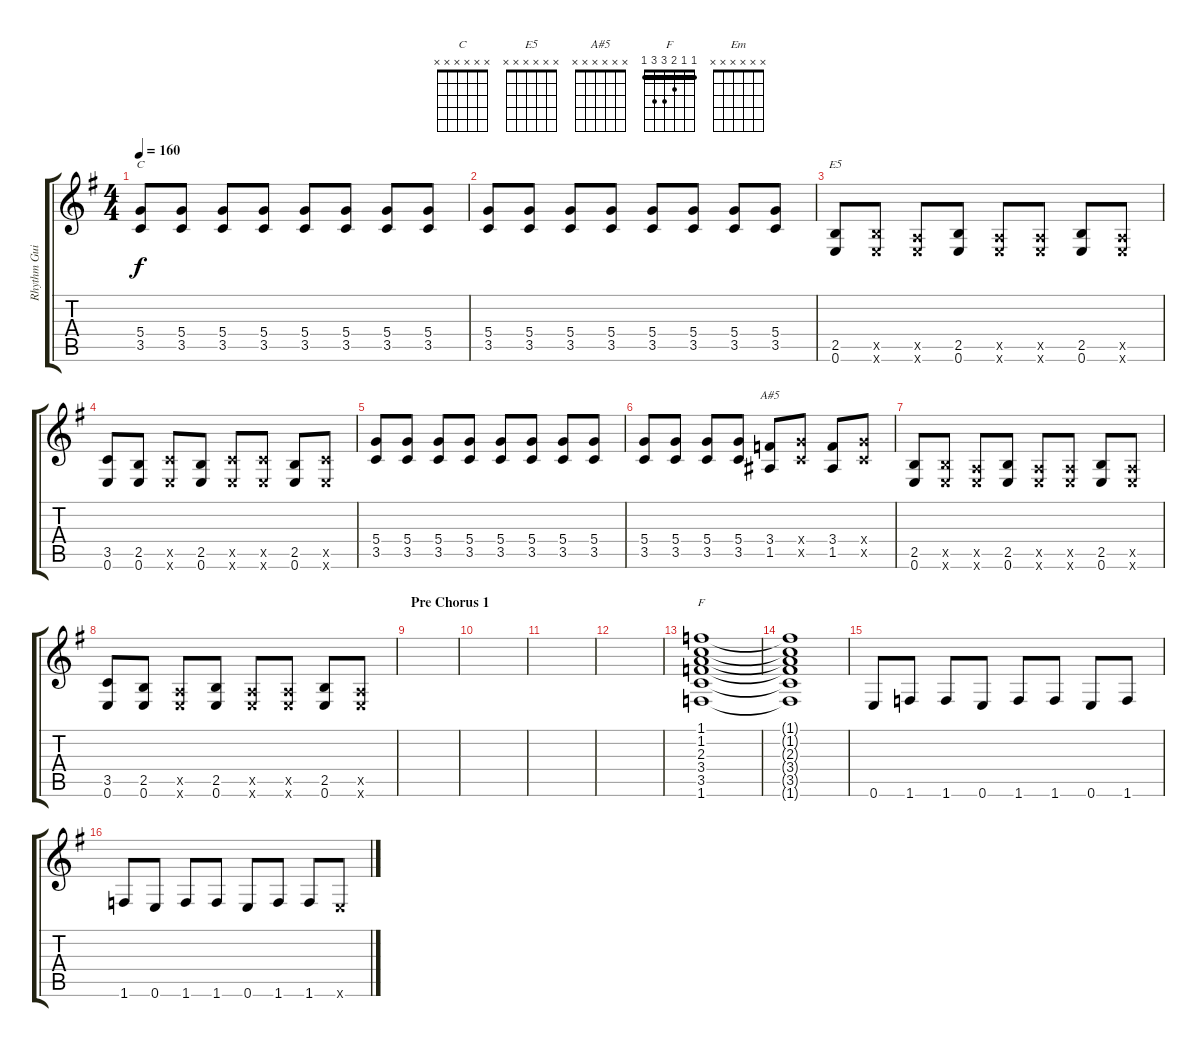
\track ("Rhythm Guitar (Shahram Sherbaf)" "Rhythm Gui") {instrument overdrivenguitar}
\staff {score tabs}
\tuning (E4 B3 G3 D3 A2 E2) {hide}
\chord ("C" x x x x x x)
\chord ("E5" x x x x x x)
\chord ("A#5" x x x x x x)
\chord ("F" x x x x x x)
\chord ("Em" x x x x x x)
\chord ("F" 1 1 2 3 3 1) {barre 1}
\ts (4 4)
\tempo 160
\clef g2
\ks eminor
(5.4 3.5).8{ch "C" dy f} (5.4 3.5).8 (5.4 3.5).8 (5.4 3.5).8 (5.4 3.5).8 (5.4 3.5).8 (5.4 3.5).8 (5.4 3.5).8 |
(5.4 3.5).8 (5.4 3.5).8 (5.4 3.5).8 (5.4 3.5).8 (5.4 3.5).8 (5.4 3.5).8 (5.4 3.5).8 (5.4 3.5).8 |
(2.5 0.6).8{ch "E5"} (2.5{x} 0.6{x}).8 (0.5{x} 0.6{x}).8 (2.5 0.6).8 (0.5{x} 0.6{x}).8 (0.5{x} 0.6{x}).8 (2.5 0.6).8 (0.5{x} 0.6{x}).8 |
(3.5 0.6).8 (2.5 0.6).8 (3.5{x} 0.6{x}).8 (2.5 0.6).8 (3.5{x} 0.6{x}).8 (3.5{x} 0.6{x}).8 (2.5 0.6).8 (3.5{x} 0.6{x}).8 |
(5.4 3.5).8 (5.4 3.5).8 (5.4 3.5).8 (5.4 3.5).8 (5.4 3.5).8 (5.4 3.5).8 (5.4 3.5).8 (5.4 3.5).8 |
(5.4 3.5).8 (5.4 3.5).8 (5.4 3.5).8 (5.4 3.5).8 (3.4 1.5).8{ch "A#5"} (5.4{x} 3.5{x}).8 (3.4 1.5).8 (5.4{x} 3.5{x}).8 |
(2.5 0.6).8 (2.5{x} 0.6{x}).8 (0.5{x} 0.6{x}).8 (2.5 0.6).8 (0.5{x} 0.6{x}).8 (0.5{x} 0.6{x}).8 (2.5 0.6).8 (0.5{x} 0.6{x}).8 |
(3.5 0.6).8 (2.5 0.6).8 (0.5{x} 0.6{x}).8 (2.5 0.6).8 (0.5{x} 0.6{x}).8 (0.5{x} 0.6{x}).8 (2.5 0.6).8 (0.5{x} 0.6{x}).8 |
\section ("" "Pre Chorus 1")
|
|
|
|
(1.1 1.2 2.3 3.4 3.5 1.6).1{ch "F"} |
(1.1{t} 1.2{t} 2.3{t} 3.4{t} 3.5{t} 1.6{t}).1 |
0.6.8 1.6.8 1.6.8 0.6.8 1.6.8 1.6.8 0.6.8 1.6.8 |
1.6.8 0.6.8 1.6.8 1.6.8 0.6.8 1.6.8 1.6.8 0.6{x}.8
